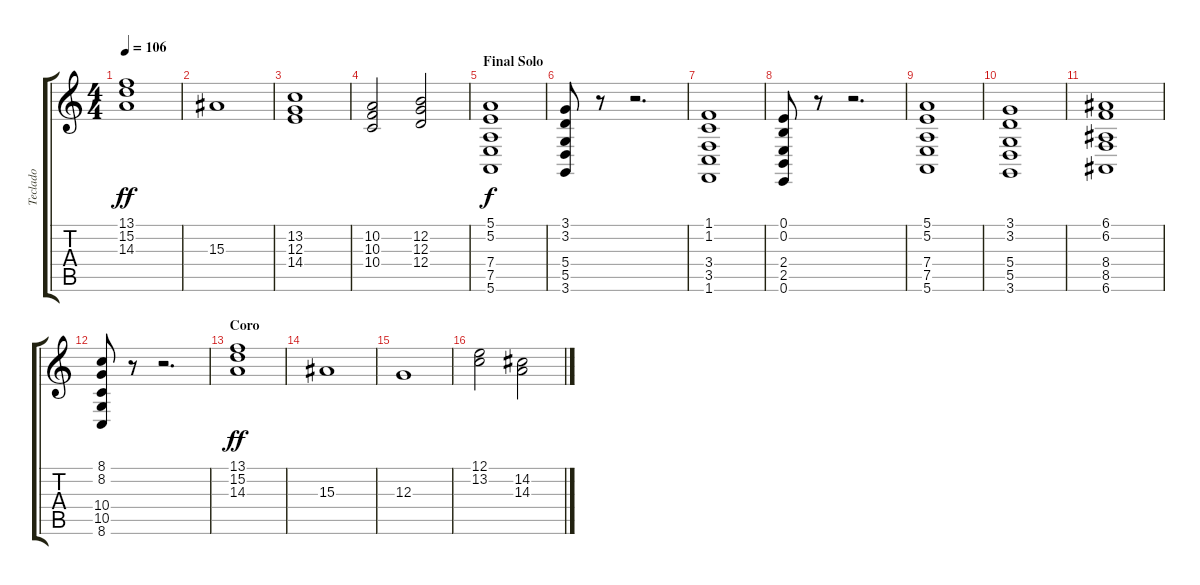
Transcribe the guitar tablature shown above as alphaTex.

\track ("Teclado" "Teclado") {instrument stringensemble1}
\staff {score tabs}
\tuning (E4 B3 G3 D3 A2 E2) {hide}
\ts (4 4)
\tempo 106
\clef g2
\ks c
(13.1 15.2 14.3).1{dy ff} |
15.3.1 |
(13.2 12.3 14.4).1 |
(10.2 10.3 10.4).2 (12.2 12.3 12.4).2 |
\section ("" "Final Solo")
(5.1 5.2 7.4 7.5 5.6).1{dy f} |
(3.1 3.2 5.4 5.5 3.6).8 r.8 r.2{d} |
(1.1 1.2 3.4 3.5 1.6).1 |
(0.1 0.2 2.4 2.5 0.6).8 r.8 r.2{d} |
(5.1 5.2 7.4 7.5 5.6).1 |
(3.1 3.2 5.4 5.5 3.6).1 |
(6.1 6.2 8.4 8.5 6.6).1 |
(8.1 8.2 10.4 10.5 8.6).8 r.8 r.2{d} |
\section ("" "Coro")
(13.1 15.2 14.3).1{dy ff volume 11 instrument stringensemble1} |
15.3.1 |
12.3.1 |
(12.1 13.2).2 (14.2 14.3).2
